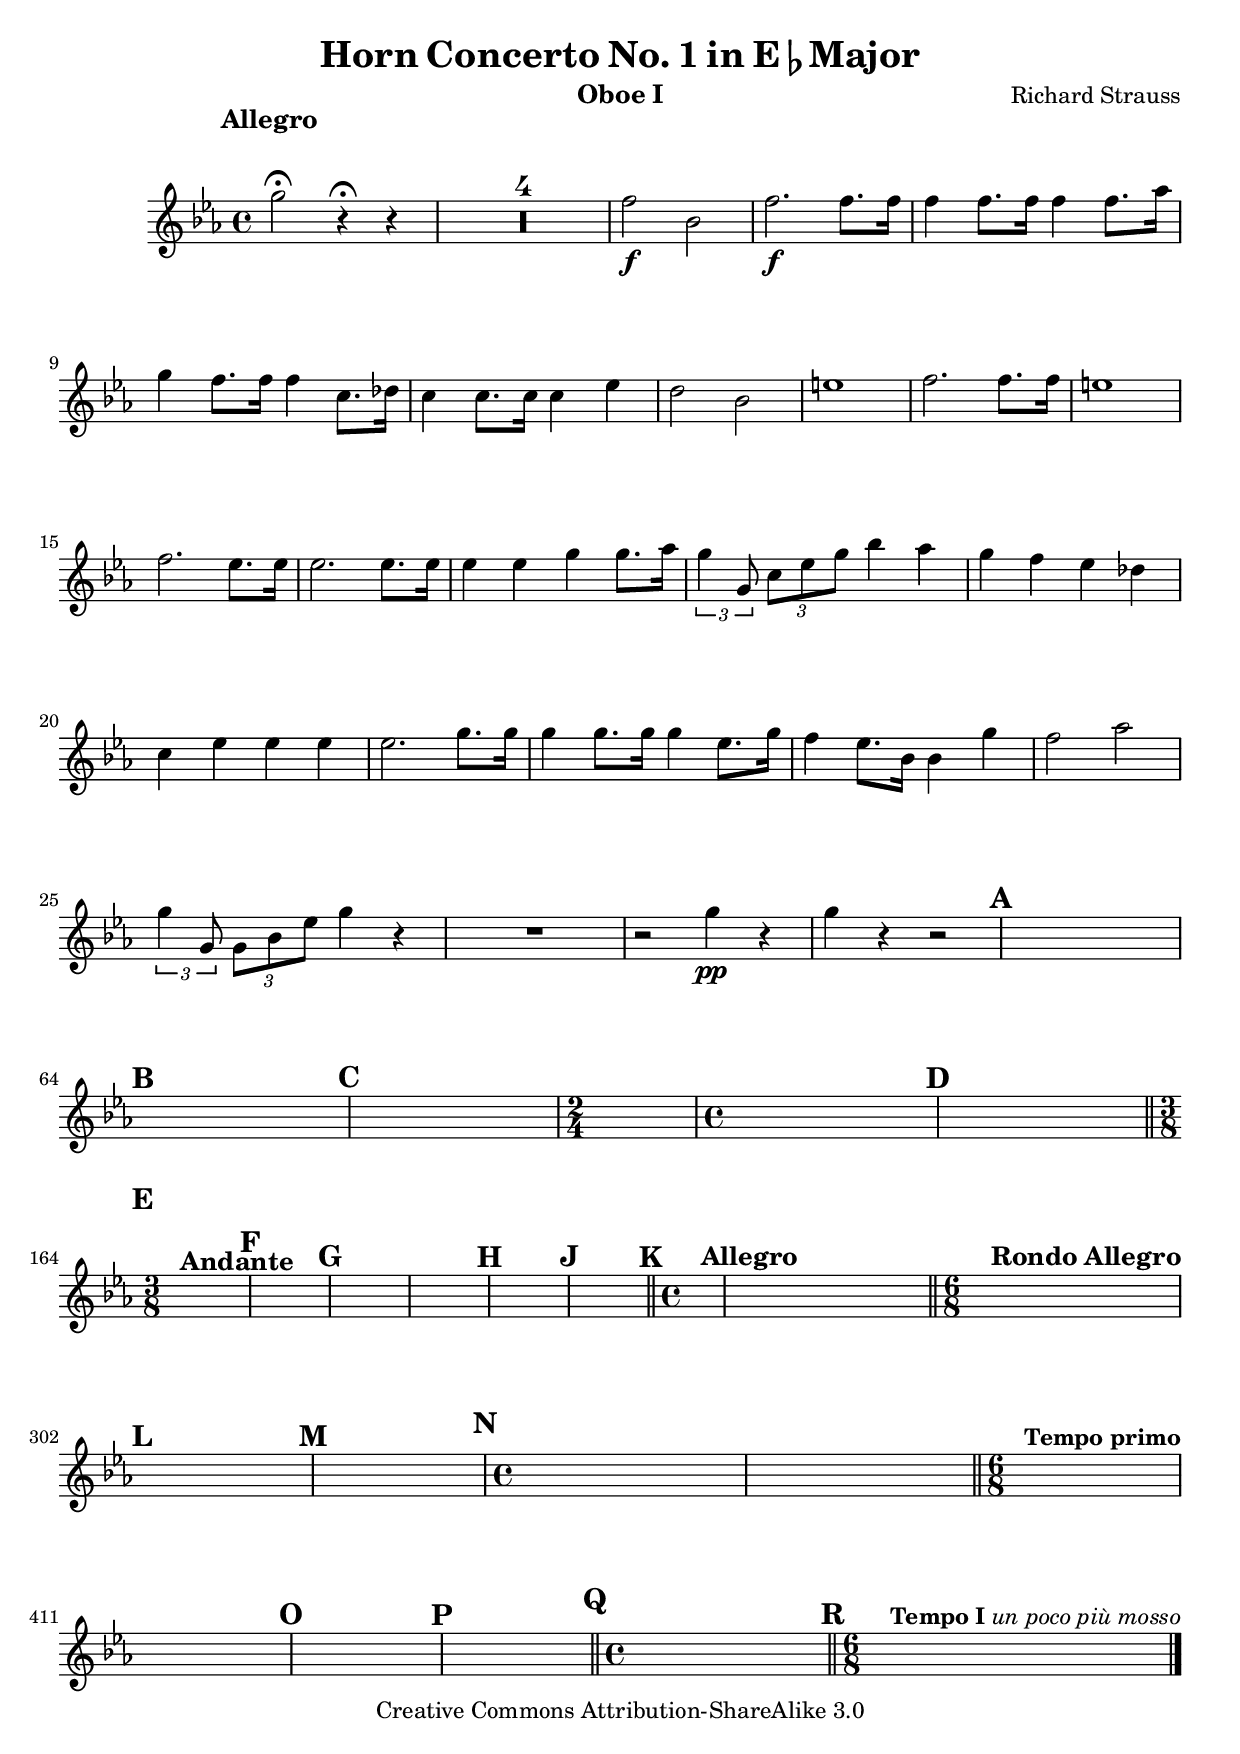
\version "2.12.2"

\version "2.12.2"

\include "defs.lyi"

oboeOneMvtI = \relative c'''
{
  \key ees \major
  g2\fermata r4\fermata r |
  R1*4 |
  f2\f bes, |
  f'2.\f f8. f16 |
  f4 f8. f16 f4 f8. aes16
  g4 f8. f16 f4 c8. des16
  c4 c8. c16 c4 ees |
  d2 bes |
  e1 |
  f2. f8. f16 |
  e1 |
  f2. ees8. ees16 |
  ees2. ees8. ees16 |
  ees4 ees g g8. aes16 |
  \times 2/3 {g4 g,8} \times 2/3 {c8 ees g} bes4 aes |
  g f ees des |
  c ees ees ees |
  ees2. g8. g16 |
  g4 g8. g16 g4 ees8. g16 |
  f4 ees8. bes16 bes4 g' |
  f2 aes |
  \times 2/3 {g4 g,8} \times 2/3 {g8 bes ees} g4 r |
  R1 |
  r2 g4\pp r |
  g4 r r2 |

  %A
}

oboeOneMvtII = \relative c'
{
}

oboeOneMvtIII = \relative c'
{
}

oboeOne = {\oboeOneMvtI \oboeOneMvtII \oboeOneMvtIII}




\paper
{
  ragged-last-bottom = ##f
}

instrument = \markup {Oboe I}

\include "header.lyi"

notes = \oboeOne

\include "part.lyi"

